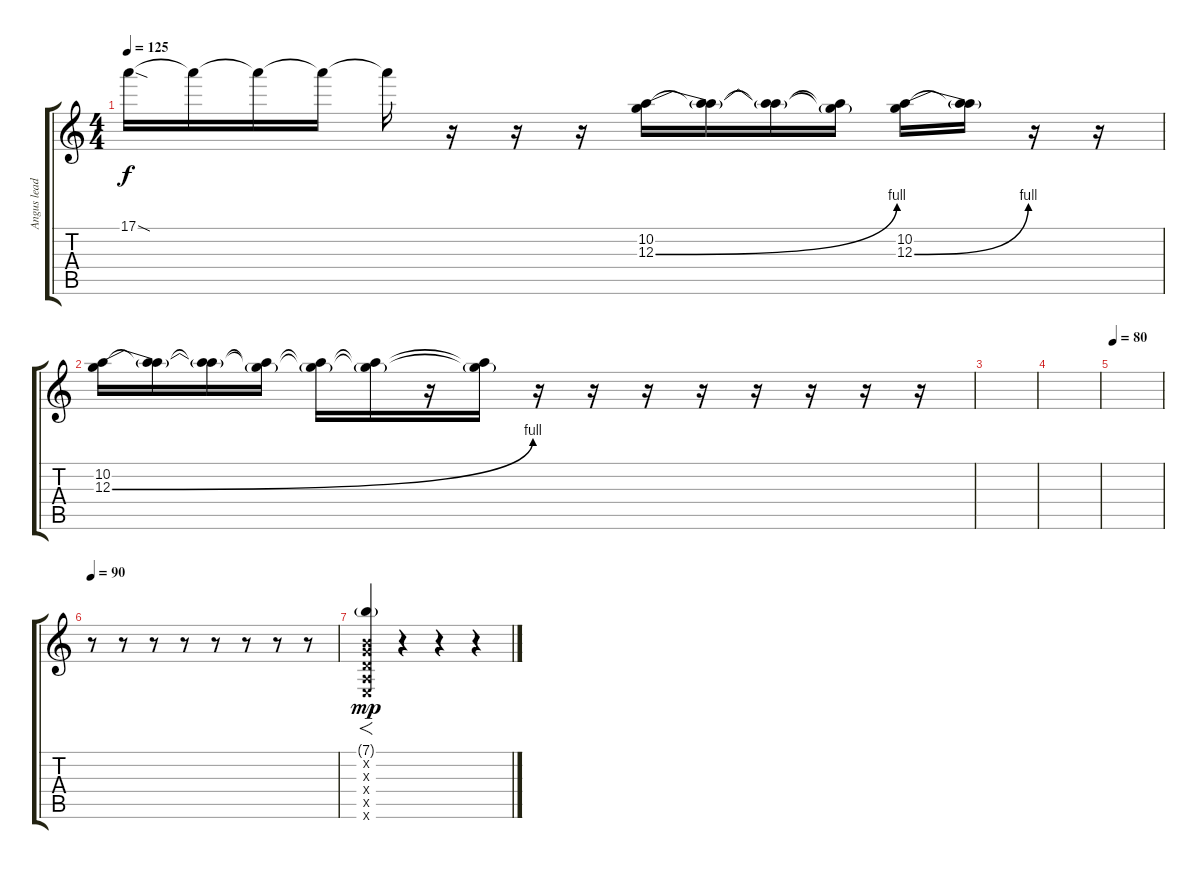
\track ("Angus lead" "Angus lead") {instrument distortionguitar}
\staff {score tabs}
\tuning (E4 B3 G3 D3 A2 E2) {hide}
\ts (4 4)
\tempo 125
\clef g2
\ks c
17.1{sod t}.16{dy f} 17.1{t}.16 17.1{t}.16 17.1{t}.16 17.1{t}.16 r.16 r.16 r.16 (10.2 12.3{be (bend 0 0 60 4)}).16 (10.2{t} 12.3{t}).16 (10.2{t} 12.3{t}).16 (10.2{t} 12.3{t}).16 (10.2 12.3{be (bend 0 0 60 4)}).16 (10.2{t} 12.3{t}).16 r.16 r.16 |
(10.2 12.3{be (bend 0 0 60 4)}).16 (10.2{t} 12.3{t}).16 (10.2{t} 12.3{t}).16 (10.2{t} 12.3{t}).16 (10.2{t} 12.3{t}).16 (10.2{t} 12.3{t}).16 r.16 (10.2{t} 12.3{t}).16 r.16 r.16 r.16 r.16 r.16 r.16 r.16 r.16 |
|
|
\tempo 80
|
\tempo 90
r.8 r.8 r.8 r.8 r.8 r.8 r.8 r.8 |
(7.1{g} 0.2{x} 0.3{x} 0.4{x} 0.5{x} 0.6{x}).4{f dy mp volume 12} r.4 r.4 r.4
